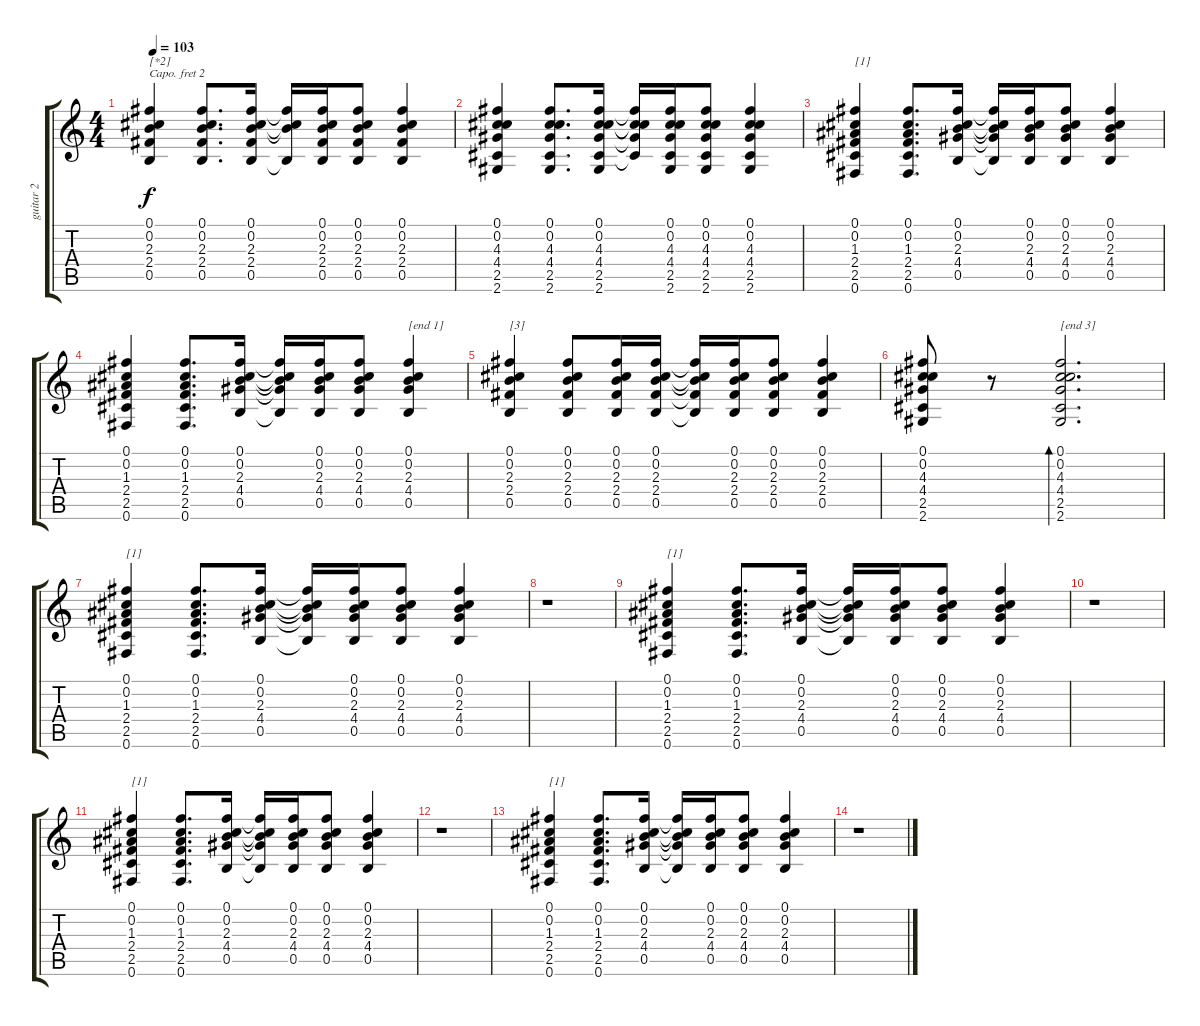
\track ("guitar 2" "guitar 2") {instrument acousticguitarsteel}
\staff {score tabs}
\capo 2
\tuning (E4 B3 G3 D3 A2 E2) {hide}
\ts (4 4)
\tempo 103
\clef g2
\ks c
(0.1 0.2 2.3 2.4 0.5).4{txt "[*2]" dy f} (0.1 0.2 2.3 2.4 0.5).8{d} (0.1 0.2 2.3 2.4 0.5).16 (0.1{t} 0.2{t} 2.3{t} 0.5{t}).16 (0.1 0.2 2.3 2.4 0.5).16 (0.1 0.2 2.3 2.4 0.5).8 (0.1 0.2 2.3 2.4 0.5).4 |
(0.1 0.2 4.3 4.4 2.5 2.6).4 (0.1 0.2 4.3 4.4 2.5 2.6).8{d} (0.1 0.2 4.3 4.4 2.5 2.6).16 (0.1{t} 0.2{t} 4.3{t} 4.4{t} 2.5{t}).16 (0.1 0.2 4.3 4.4 2.5 2.6).16 (0.1 0.2 4.3 4.4 2.5 2.6).8 (0.1 0.2 4.3 4.4 2.5 2.6).4 |
(0.1 0.2 1.3 2.4 2.5 0.6).4{txt "[1]"} (0.1 0.2 1.3 2.4 2.5 0.6).8{d} (0.1 0.2 2.3 4.4 0.5).16 (0.1{t} 0.2{t} 2.3{t} 4.4{t} 0.5{t}).16 (0.1 0.2 2.3 4.4 0.5).16 (0.1 0.2 2.3 4.4 0.5).8 (0.1 0.2 2.3 4.4 0.5).4 |
(0.1 0.2 1.3 2.4 2.5 0.6).4 (0.1 0.2 1.3 2.4 2.5 0.6).8{d} (0.1 0.2 2.3 4.4 0.5).16 (0.1{t} 0.2{t} 2.3{t} 4.4{t} 0.5{t}).16 (0.1 0.2 2.3 4.4 0.5).16 (0.1 0.2 2.3 4.4 0.5).8 (0.1 0.2 2.3 4.4 0.5).4{txt "[end 1]"} |
(0.1 0.2 2.3 2.4 0.5).4{txt "[3]"} (0.1 0.2 2.3 2.4 0.5).8 (0.1 0.2 2.3 2.4 0.5).16 (0.1 0.2 2.3 2.4 0.5).16 (0.1{t} 0.2{t} 2.3{t} 2.4{t} 0.5{t}).16 (0.1 0.2 2.3 2.4 0.5).16 (0.1 0.2 2.3 2.4 0.5).8 (0.1 0.2 2.3 2.4 0.5).4 |
(0.1 0.2 4.3 4.4 2.5 2.6).8 r.8 (0.1 0.2 4.3 4.4 2.5 2.6).2{d bd 60 txt "[end 3]"} |
(0.1 0.2 1.3 2.4 2.5 0.6).4{txt "[1]"} (0.1 0.2 1.3 2.4 2.5 0.6).8{d} (0.1 0.2 2.3 4.4 0.5).16 (0.1{t} 0.2{t} 2.3{t} 4.4{t} 0.5{t}).16 (0.1 0.2 2.3 4.4 0.5).16 (0.1 0.2 2.3 4.4 0.5).8 (0.1 0.2 2.3 4.4 0.5).4 |
r.1 |
(0.1 0.2 1.3 2.4 2.5 0.6).4{txt "[1]"} (0.1 0.2 1.3 2.4 2.5 0.6).8{d} (0.1 0.2 2.3 4.4 0.5).16 (0.1{t} 0.2{t} 2.3{t} 4.4{t} 0.5{t}).16 (0.1 0.2 2.3 4.4 0.5).16 (0.1 0.2 2.3 4.4 0.5).8 (0.1 0.2 2.3 4.4 0.5).4 |
r.1 |
(0.1 0.2 1.3 2.4 2.5 0.6).4{txt "[1]"} (0.1 0.2 1.3 2.4 2.5 0.6).8{d} (0.1 0.2 2.3 4.4 0.5).16 (0.1{t} 0.2{t} 2.3{t} 4.4{t} 0.5{t}).16 (0.1 0.2 2.3 4.4 0.5).16 (0.1 0.2 2.3 4.4 0.5).8 (0.1 0.2 2.3 4.4 0.5).4 |
r.1 |
(0.1 0.2 1.3 2.4 2.5 0.6).4{txt "[1]"} (0.1 0.2 1.3 2.4 2.5 0.6).8{d} (0.1 0.2 2.3 4.4 0.5).16 (0.1{t} 0.2{t} 2.3{t} 4.4{t} 0.5{t}).16 (0.1 0.2 2.3 4.4 0.5).16 (0.1 0.2 2.3 4.4 0.5).8 (0.1 0.2 2.3 4.4 0.5).4 |
r.1
